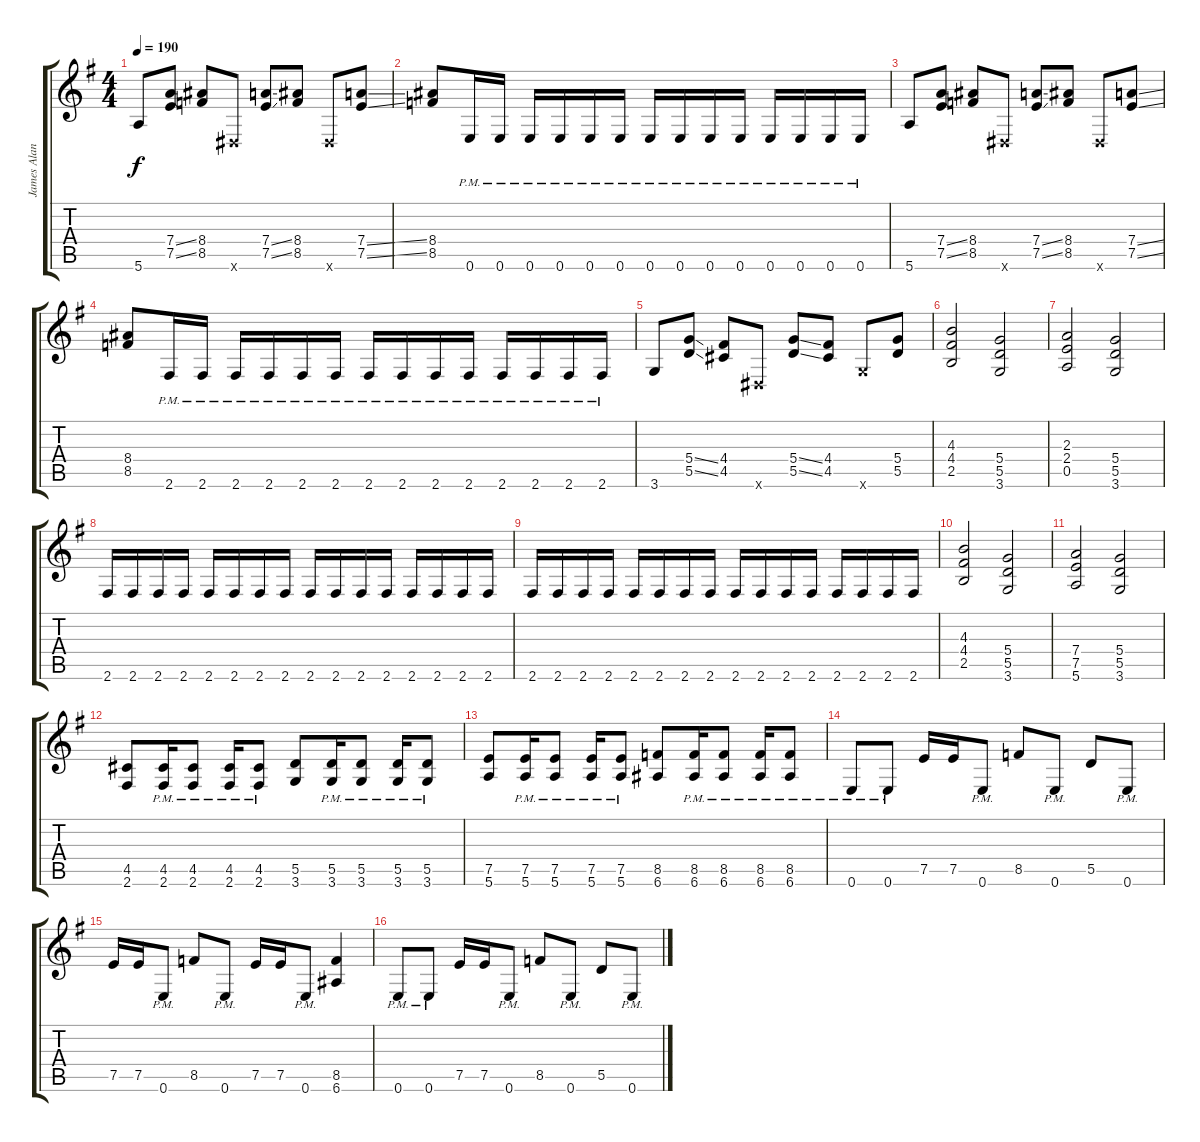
\track ("James Alan Hetfield - Rhythm Guitar" "James Alan") {instrument distortionguitar}
\staff {score tabs}
\tuning (E4 B3 G3 D3 A2 E2) {hide}
\ts (4 4)
\tempo 190
\clef g2
\ks eminor
5.6.8{dy f} (7.4{ss} 7.5{ss}).8 (8.4 8.5).8 -1.6{x}.8 (7.4{ss} 7.5{ss}).8 (8.4 8.5).8 -1.6{x}.8 (7.4{ss} 7.5{ss}).8 |
(8.4 8.5).8 0.6{pm}.16 0.6{pm}.16 0.6{pm}.16 0.6{pm}.16 0.6{pm}.16 0.6{pm}.16 0.6{pm}.16 0.6{pm}.16 0.6{pm}.16 0.6{pm}.16 0.6{pm}.16 0.6{pm}.16 0.6{pm}.16 0.6{pm}.16 |
5.6.8 (7.4{ss} 7.5{ss}).8 (8.4 8.5).8 -1.6{x}.8 (7.4{ss} 7.5{ss}).8 (8.4 8.5).8 -1.6{x}.8 (7.4{ss} 7.5{ss}).8 |
(8.4 8.5).8 2.6{pm}.16 2.6{pm}.16 2.6{pm}.16 2.6{pm}.16 2.6{pm}.16 2.6{pm}.16 2.6{pm}.16 2.6{pm}.16 2.6{pm}.16 2.6{pm}.16 2.6{pm}.16 2.6{pm}.16 2.6{pm}.16 2.6{pm}.16 |
3.6.8 (5.4{ss} 5.5{ss}).8 (4.4 4.5).8 -1.6{x}.8 (5.4{ss} 5.5{ss}).8 (4.4 4.5).8 3.6{x}.8 (5.4 5.5).8 |
(4.3 4.4 2.5).2 (5.4 5.5 3.6).2 |
(2.3 2.4 0.5).2 (5.4 5.5 3.6).2 |
2.6.16 2.6.16 2.6.16 2.6.16 2.6.16 2.6.16 2.6.16 2.6.16 2.6.16 2.6.16 2.6.16 2.6.16 2.6.16 2.6.16 2.6.16 2.6.16 |
2.6.16 2.6.16 2.6.16 2.6.16 2.6.16 2.6.16 2.6.16 2.6.16 2.6.16 2.6.16 2.6.16 2.6.16 2.6.16 2.6.16 2.6.16 2.6.16 |
(4.3 4.4 2.5).2{volume 15 balance 3} (5.4 5.5 3.6).2 |
(7.4 7.5 5.6).2 (5.4 5.5 3.6).2 |
(4.5 2.6).8 (4.5 2.6{pm}).16 (4.5 2.6{pm}).8 (4.5 2.6{pm}).16 (4.5 2.6{pm}).8 (5.5 3.6).8 (5.5 3.6{pm}).16 (5.5 3.6{pm}).8 (5.5 3.6{pm}).16 (5.5 3.6{pm}).8 |
(7.5 5.6).8 (7.5 5.6{pm}).16 (7.5 5.6{pm}).8 (7.5 5.6{pm}).16 (7.5 5.6{pm}).8 (8.5 6.6).8 (8.5 6.6{pm}).16 (8.5 6.6{pm}).8 (8.5 6.6{pm}).16 (8.5 6.6{pm}).8 |
0.6{pm}.8 0.6{pm}.8 7.5.16 7.5.16 0.6{pm}.8 8.5.8 0.6{pm}.8 5.5.8 0.6{pm}.8 |
7.5.16 7.5.16 0.6{pm}.8 8.5.8 0.6{pm}.8 7.5.16 7.5.16 0.6{pm}.8 (8.5 6.6).4 |
0.6{pm}.8 0.6{pm}.8 7.5.16 7.5.16 0.6{pm}.8 8.5.8 0.6{pm}.8 5.5.8 0.6{pm}.8
